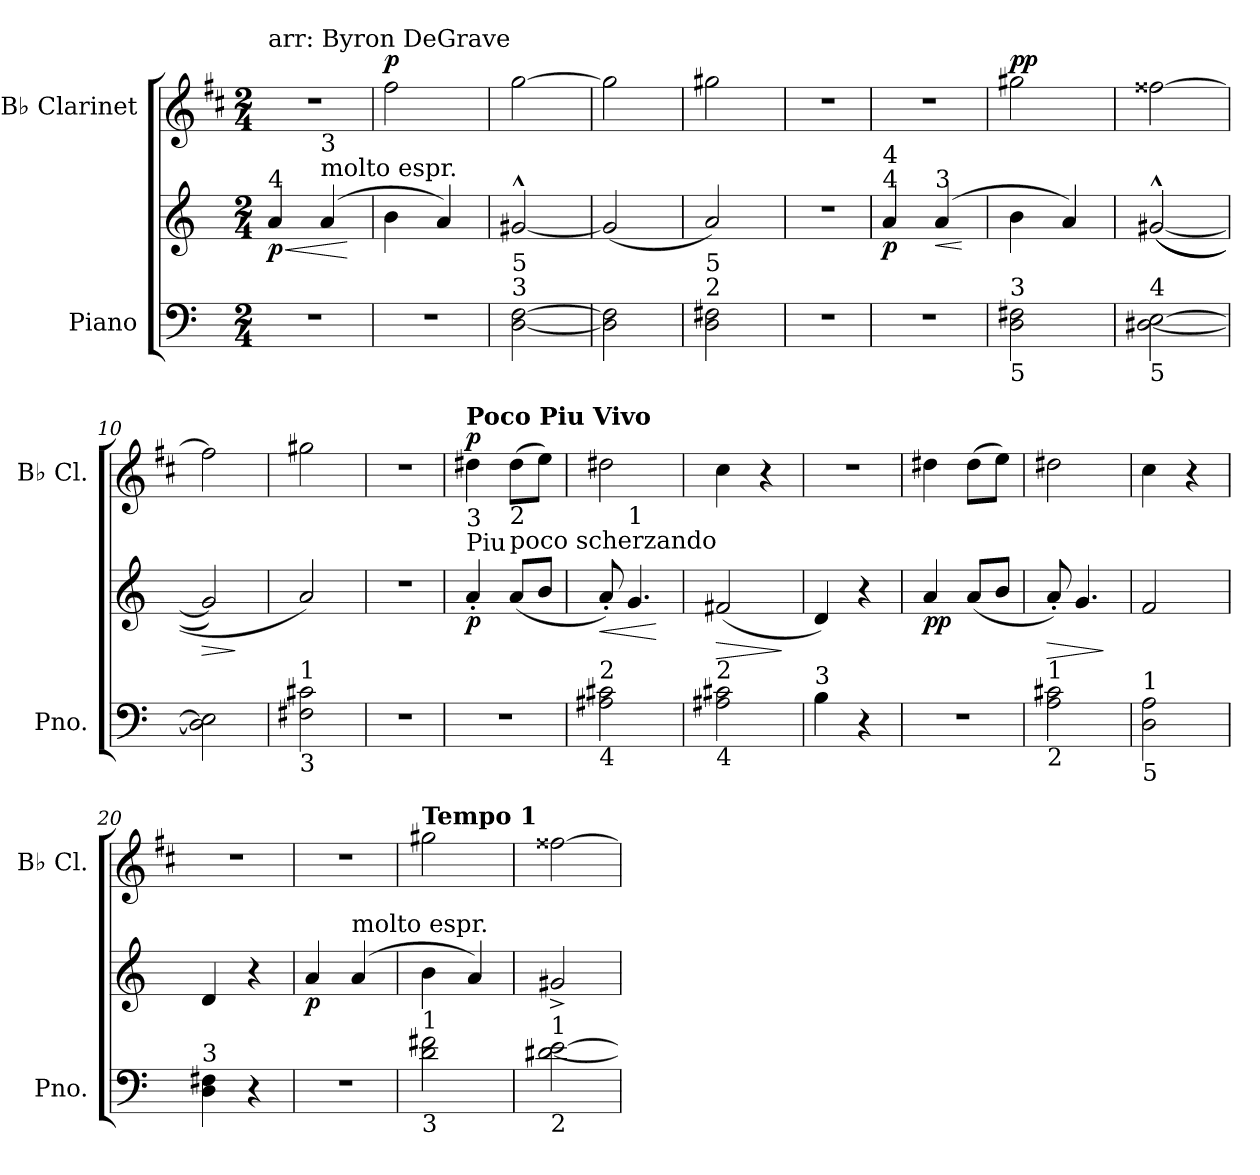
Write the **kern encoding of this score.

**kern	**kern	**dynam	**kern	**dynam
*part2	*part2	*part2	*part1	*part1
*staff3	*staff2	*staff2/3	*staff1	*staff1
*I"Piano	*	*	*I"B♭ Clarinet	*
*I'Pno.	*	*	*I'B♭ Cl.	*
*clefF4	*clefG2	*	*clefG2	*
*	*	*	*ITrd1c2	*
*k[]	*k[]	*	*k[]	*
*M2/4	*M2/4	*	*M2/4	*
=1	=1	=1	=1	=1
!	!	!	!LO:TX:a:t=arr&colon; Byron DeGrave	!
!	!LO:TX:a:t=4	!	!	!
!	!	!LO:HP:b	!	!
!	!	!LO:DY:n=1:b	!	!
2r	4a/	< p	2r	.
!	!LO:TX:a:t=molto espr.	!	!	!
!	!LO:TX:a:t=3	!	!	!
.	(4a/	.	.	.
.	.	[	.	.
=2	=2	=2	=2	=2
!	!	!	!	!LO:DY:a
2r	4b\	.	2ee\	p
.	4a/)	.	.	.
=3	=3	=3	=3	=3
!LO:TX:a:t=3	!	!	!	!
!LO:TX:a:t=5	!	!	!	!
[2D\ [2F\	[2g#X^^/	.	[2ff\	.
=4	=4	=4	=4	=4
2D\] 2F\]	(2g#/]	.	2ff\]	.
=5	=5	=5	=5	=5
!LO:TX:a:t=2	!	!	!	!
!LO:TX:a:t=5	!	!	!	!
2D\ 2F#X\	2a/)	.	2ff#X\	.
=6	=6	=6	=6	=6
2r	2r	.	2r	.
=7	=7	=7	=7	=7
!	!LO:TX:a:t=4	!	!	!
!	!LO:TX:a:t=4	!	!	!
!	!	!LO:DY:b	!	!
2r	4a/	p	2r	.
!	!LO:TX:a:t=3	!	!	!
!	!	!LO:HP:b	!	!
.	(4a/	<	.	.
.	.	[	.	.
=8	=8	=8	=8	=8
!LO:TX:a:t=3	!	!	!	!
!LO:TX:b:t=5	!	!	!	!
!	!	!	!	!LO:DY:a
2D\ 2F#X\	4b\	.	2ff#X\	pp
.	4a/)	.	.	.
=9	=9	=9	=9	=9
!LO:TX:a:t=4	!	!	!	!
!LO:TX:b:t=5	!	!	!	!
[2D#X\ [2E\	(([2g#X^^/	.	[2ee#X\	.
=10	=10	=10	=10	=10
!	!	!LO:HP:b	!	!
2D#\] 2E\]	2g#/])	>	2ee#\]	.
.	.	]	.	.
=11	=11	=11	=11	=11
!LO:TX:a:t=1	!	!	!	!
!LO:TX:b:t=3	!	!	!	!
2F#X\ 2c#X\	2a/)	.	2ff#X\	.
=12	=12	=12	=12	=12
2r	2r	.	2r	.
=13	=13	=13	=13	=13
!	!	!	!LO:TX:a:B:t=Poco Piu Vivo	!
!	!LO:TX:a:t=Piu	!	!	!
!	!LO:TX:a:t=3	!	!	!
!	!	!LO:DY:b	!	!LO:DY:a
2r	4a'/	p	4cc#X\	p
!	!LO:TX:a:t=poco scherzando	!	!	!
!	!LO:TX:a:t=2	!	!	!
.	(8a/L	.	(8cc#\L	.
.	8b/J	.	8dd\J)	.
!!LO:LB:g=z
=14	=14	=14	=14	=14
!LO:TX:a:t=2	!	!	!	!
!LO:TX:b:t=4	!	!	!	!
!	!	!LO:HP:b	!	!
2A#X\ 2c#X\	8a'/)	<	2cc#X\	.
!	!LO:TX:a:t=1	!	!	!
.	4.g/	.	.	.
.	.	[	.	.
=15	=15	=15	=15	=15
!LO:TX:a:t=2	!	!	!	!
!LO:TX:b:t=4	!	!	!	!
!	!	!LO:HP:b	!	!
2A#X\ 2c#X\	(2f#X/	>	4b\	.
.	.	.	4r	.
.	.	]	.	.
=16	=16	=16	=16	=16
!LO:TX:a:t=3	!	!	!	!
4B\	4d/)	.	2r	.
4r	4r	.	.	.
=17	=17	=17	=17	=17
!	!	!LO:DY:b	!	!
2r	4a/	pp	4cc#X\	.
.	(8a/L	.	(8cc#\L	.
.	8b/J	.	8dd\J)	.
=18	=18	=18	=18	=18
!LO:TX:a:t=1	!	!	!	!
!LO:TX:b:t=2	!	!	!	!
!	!	!LO:HP:b	!	!
2A\ 2c#X\	8a'/)	>	2cc#X\	.
.	4.g/	.	.	.
.	.	]	.	.
=19	=19	=19	=19	=19
!LO:TX:a:t=1	!	!	!	!
!LO:TX:b:t=5	!	!	!	!
2D\ 2A\	2f/	.	4b\	.
.	.	.	4r	.
=20	=20	=20	=20	=20
!LO:TX:a:t=3	!	!	!	!
4D\ 4F#X\	4d/	.	2r	.
4r	4r	.	.	.
=21	=21	=21	=21	=21
!	!	!LO:DY:b	!	!
2r	4a/	p	2r	.
!	!LO:TX:a:t=molto espr.	!	!	!
.	(4a/	.	.	.
=22	=22	=22	=22	=22
!	!	!	!LO:TX:a:B:t=Tempo 1	!
!LO:TX:a:t=1	!	!	!	!
!LO:TX:b:t=3	!	!	!	!
2d\ 2f#X\	4b\	.	2ff#X\	.
.	4a/)	.	.	.
=23	=23	=23	=23	=23
!LO:TX:a:t=1	!	!	!	!
!LO:TX:b:t=2	!	!	!	!
[2d#X\ [2e\	2g#X^/	.	[2ee#X\	.
=	=	=	=	=
*-	*-	*-	*-	*-
